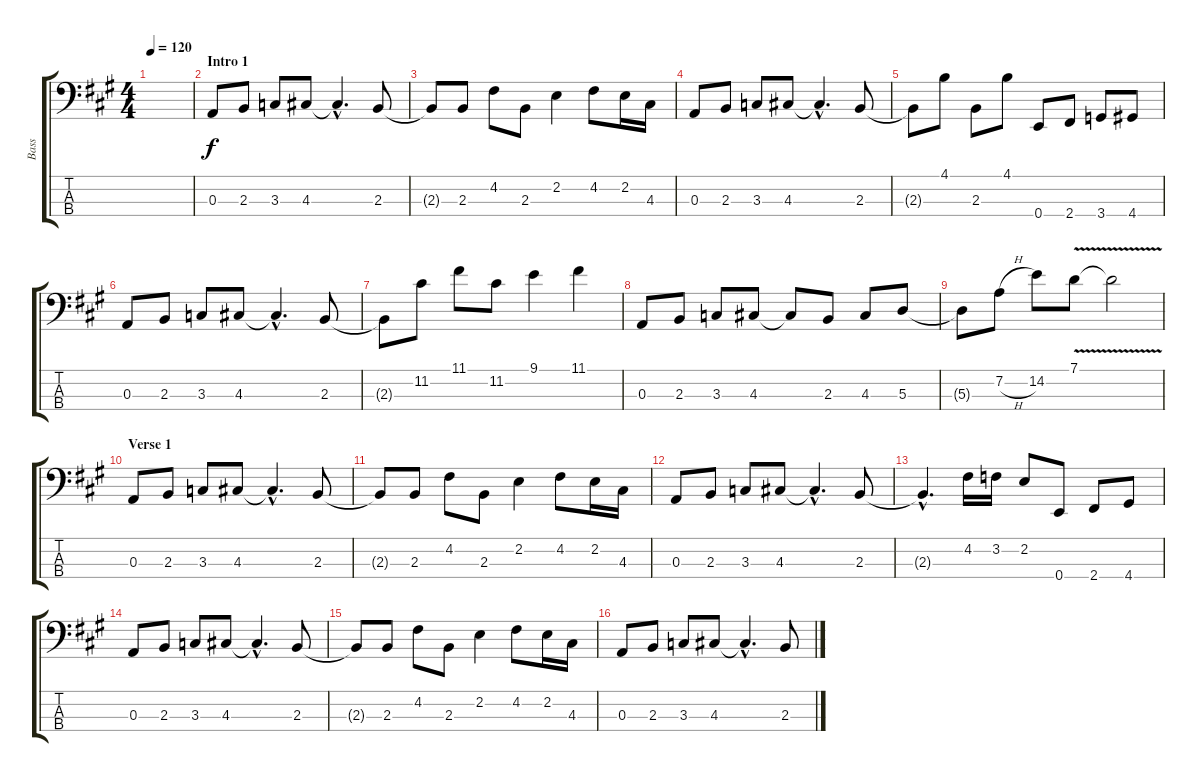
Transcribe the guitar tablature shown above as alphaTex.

\track ("Bass" "Bass") {instrument fretlessbass}
\staff {score tabs}
\tuning (G2 D2 A1 E1) {hide}
\ts (4 4)
\tempo 120
\clef f4
\ks a
|
\section ("" "Intro 1")
0.3.8 2.3.8 3.3.8 4.3.8 4.3{hac t}.4{d} 2.3.8 |
2.3{t}.8 2.3.8 4.2.8 2.3.8 2.2.4 4.2.8 2.2.16 4.3.16 |
0.3.8 2.3.8 3.3.8 4.3.8 4.3{hac t}.4{d} 2.3.8 |
2.3{t}.8 4.1.8 2.3.8 4.1.8 0.4.8 2.4.8 3.4.8 4.4.8 |
0.3.8 2.3.8 3.3.8 4.3.8 4.3{hac t}.4{d} 2.3.8 |
2.3{t}.8 11.2.8 11.1.8 11.2.8 9.1.4 11.1.4 |
0.3.8 2.3.8 3.3.8 4.3.8 4.3{t}.8 2.3.8 4.3.8 5.3.8 |
5.3{t}.8 7.2{h}.8 14.2.8 7.1{v}.8 7.1{t}.2 |
\section ("" "Verse 1")
0.3.8 2.3.8 3.3.8 4.3.8 4.3{hac t}.4{d} 2.3.8 |
2.3{t}.8 2.3.8 4.2.8 2.3.8 2.2.4 4.2.8 2.2.16 4.3.16 |
0.3.8 2.3.8 3.3.8 4.3.8 4.3{hac t}.4{d} 2.3.8 |
2.3{hac t}.4{d} 4.2.16 3.2.16 2.2.8 0.4.8 2.4.8 4.4.8 |
0.3.8 2.3.8 3.3.8 4.3.8 4.3{hac t}.4{d} 2.3.8 |
2.3{t}.8 2.3.8 4.2.8 2.3.8 2.2.4 4.2.8 2.2.16 4.3.16 |
0.3.8 2.3.8 3.3.8 4.3.8 4.3{hac t}.4{d} 2.3.8
